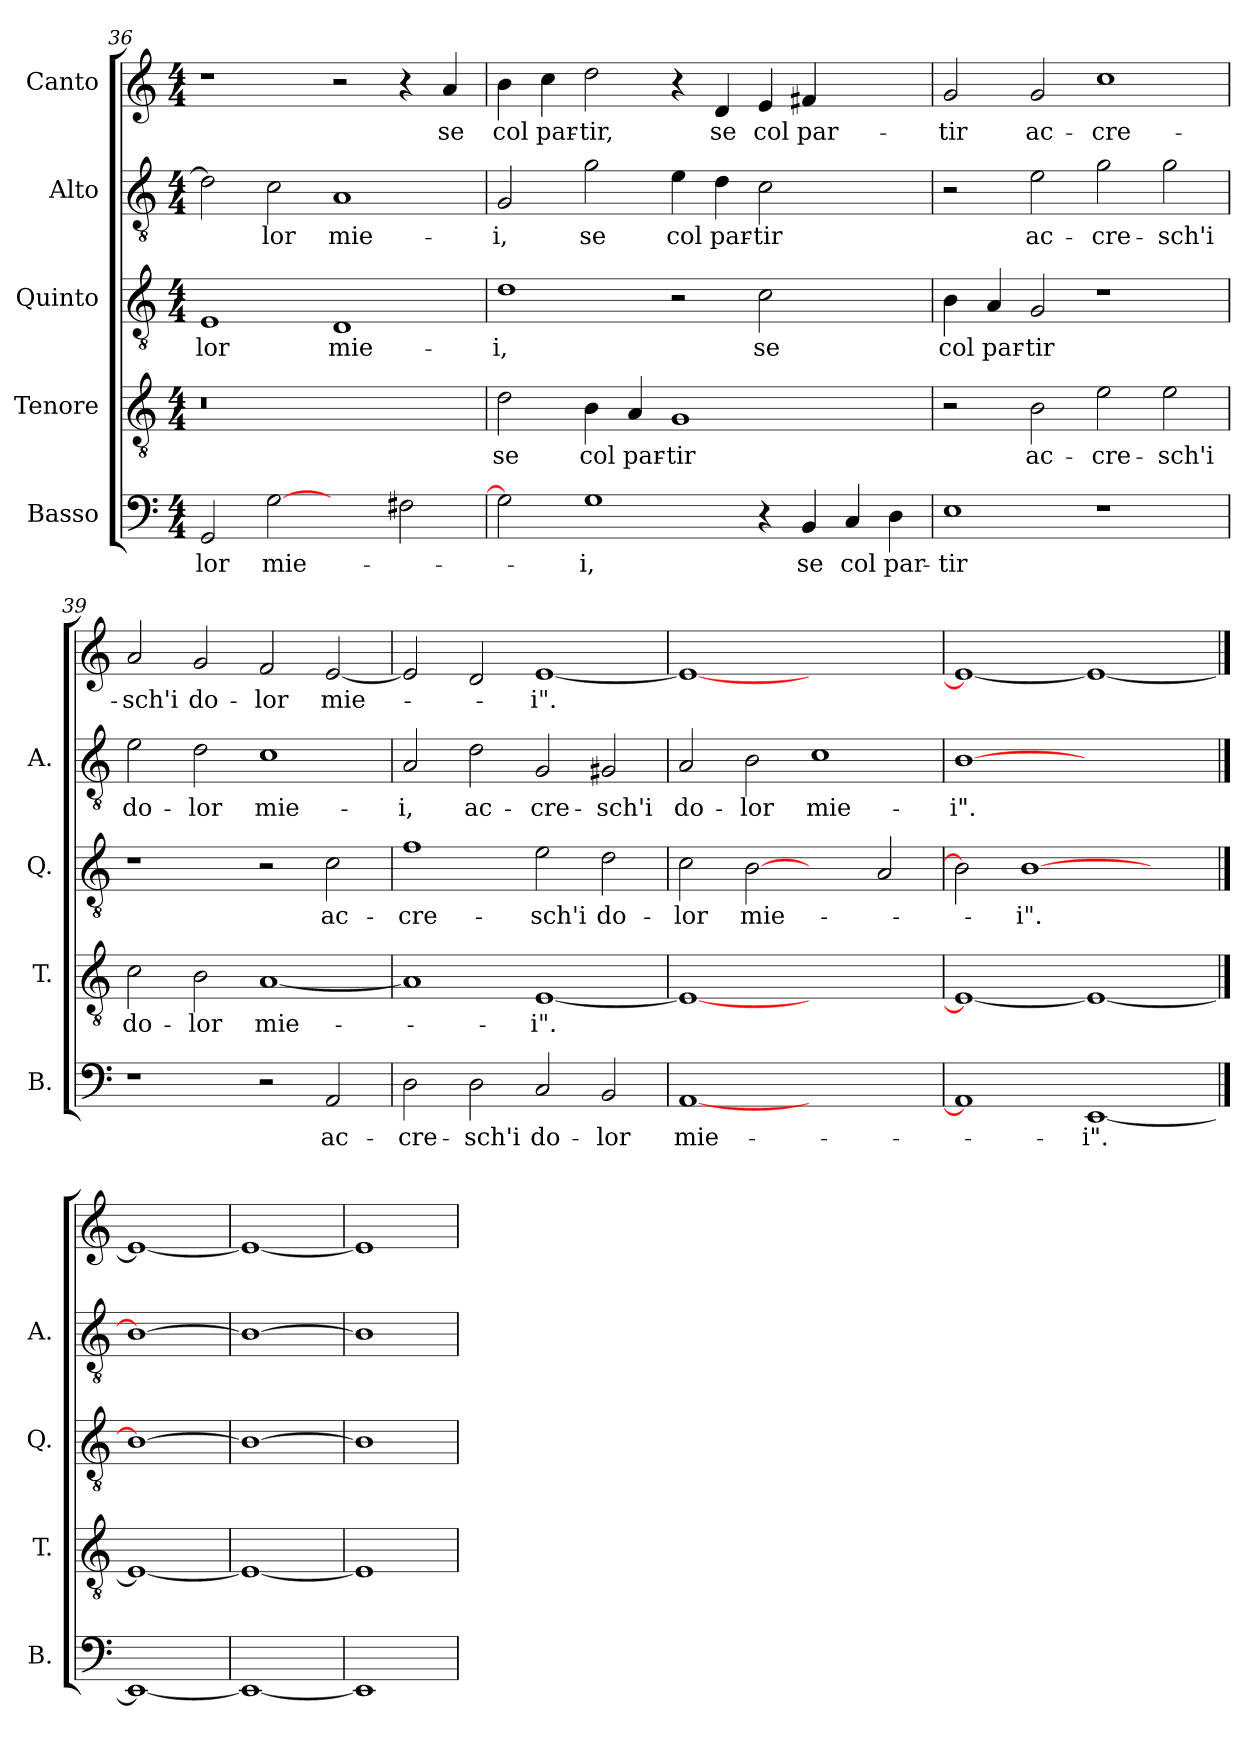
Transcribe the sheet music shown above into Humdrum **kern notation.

**kern	**text	**kern	**text	**kern	**text	**kern	**text	**kern	**text
*part5	*part5	*part4	*part4	*part3	*part3	*part2	*part2	*part1	*part1
*staff5	*staff5	*staff4	*staff4	*staff3	*staff3	*staff2	*staff2	*staff1	*staff1
*I"Basso	*	*I"Tenore	*	*I"Quinto	*	*I"Alto	*	*I"Canto	*
*I'B.	*	*I'T.	*	*I'Q.	*	*I'A.	*	*	*
*clefF4	*	*clefGv2	*	*clefGv2	*	*clefGv2	*	*clefG2	*
*k[]	*	*k[]	*	*k[]	*	*k[]	*	*k[]	*
*C:	*	*C:	*	*C:	*	*C:	*	*C:	*
*M4/4	*	*M4/4	*	*M4/4	*	*M4/4	*	*M4/4	*
=36	=36	=36	=36	=36	=36	=36	=36	=36	=36
!	!	!LO:N:vis=0	!	!	!	!	!	!	!
2GG/	-lor	1r	.	1E/	-lor	2d\]	.	1r	.
[2G\	mie-	.	.	.	.	2c\	-lor	.	.
2ryy	.	1ryy	.	1D/	mie-	1A/	mie-	2r	.
2F#X\	.	.	.	.	.	.	.	4r	.
.	.	.	.	.	.	.	.	4a/	se
=37	=37	=37	=37	=37	=37	=37	=37	=37	=37
2G\]	.	2d\	se	1d\	-i,	2G/	-i,	4b\	col
.	.	.	.	.	.	.	.	4cc\	par-
1G\	-i,	4B\	col	.	.	2g\	se	2dd\	-tir,
.	.	4A/	par-	.	.	.	.	.	.
.	.	1G/	-tir	2r	.	4e\	col	4r	.
.	.	.	.	.	.	4d\	par-	4d/	se
4r	.	.	.	2c\	se	2c\	-tir	4e/	col
4BB/	se	.	.	.	.	.	.	4f#X/	par-
4C/	col	2ryy	.	2ryy	.	2ryy	.	2ryy	.
4D\	par-	.	.	.	.	.	.	.	.
=38	=38	=38	=38	=38	=38	=38	=38	=38	=38
1E\	-tir	2r	.	4B\	col	2r	.	2g/	-tir
.	.	.	.	4A/	par-	.	.	.	.
.	.	2B\	ac-	2G/	-tir	2e\	ac-	2g/	ac-
1r	.	2e\	-cre-	1r	.	2g\	-cre-	1cc\	-cre-
.	.	2e\	-sch'i	.	.	2g\	-sch'i	.	.
=39	=39	=39	=39	=39	=39	=39	=39	=39	=39
1r	.	2c\	do-	1r	.	2e\	do-	2a/	-sch'i
.	.	2B\	-lor	.	.	2d\	-lor	2g/	do-
2r	.	[1A/	mie-	2r	.	1c\	mie-	2f/	-lor
2AA/	ac-	.	.	2c\	ac-	.	.	[2e/	mie-
=40	=40	=40	=40	=40	=40	=40	=40	=40	=40
2D\	-cre-	1A/]	.	1f\	-cre-	2A/	-i,	2e/]	.
2D\	-sch'i	.	.	.	.	2d\	ac-	2d/	.
2C/	do-	[1E/	-i".	2e\	-sch'i	2G/	-cre-	[1e/	-i".
2BB/	-lor	.	.	2d\	do-	2G#X/	-sch'i	.	.
=41	=41	=41	=41	=41	=41	=41	=41	=41	=41
[1AA/	mie-	1E/_	.	2c\	-lor	2A/	do-	1e/_	.
.	.	.	.	[2B\	mie-	2B\	-lor	.	.
1ryy	.	1ryy	.	2ryy	.	1c\	mie-	1ryy	.
.	.	.	.	2A/	.	.	.	.	.
=42	=42	=42	=42	=42	=42	=42	=42	=42	=42
1AA/]	.	1E/_	.	2B\]	.	[1B\	-i".	1e/_	.
.	.	.	.	[1B\	-i".	.	.	.	.
[1EE/	-i".	1E/_	.	.	.	1ryy	.	1e/_	.
.	.	.	.	2ryy	.	.	.	.	.
==43	==43	==43	==43	==43	==43	==43	==43	==43	==43
1EE/_	.	1E/_	.	1B\_	.	1B\_	.	1e/_	.
=44	=44	=44	=44	=44	=44	=44	=44	=44	=44
1EE/_	.	1E/_	.	1B\_	.	1B\_	.	1e/_	.
=45	=45	=45	=45	=45	=45	=45	=45	=45	=45
1EE/]	.	1E/]	.	1B\]	.	1B\]	.	1e/]	.
=	=	=	=	=	=	=	=	=	=
*-	*-	*-	*-	*-	*-	*-	*-	*-	*-
